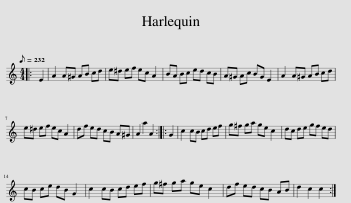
X:1
L:1/8
Q:1/8=232
M:4/4
I:linebreak $
K:C
V:1 treble
V:1
|: E2 | A2 A^G AB cd | e^d ef ec A2 | BA Bc ed cB | A^G Ac BG E2 | %5
 A2 A^G AB cd |$ e^d ef ec A2 | df ed cB A^G | A2 a2 A2 :: G2 | %10
 c2 cB cd ef | g^f ga ge c2 | dc de gf ed |$ cB ce dB G2 | c2 cB cd ef | %15
 g^f ga ge c2 | df ed cB AB | d2 c2 c2 :| %18
